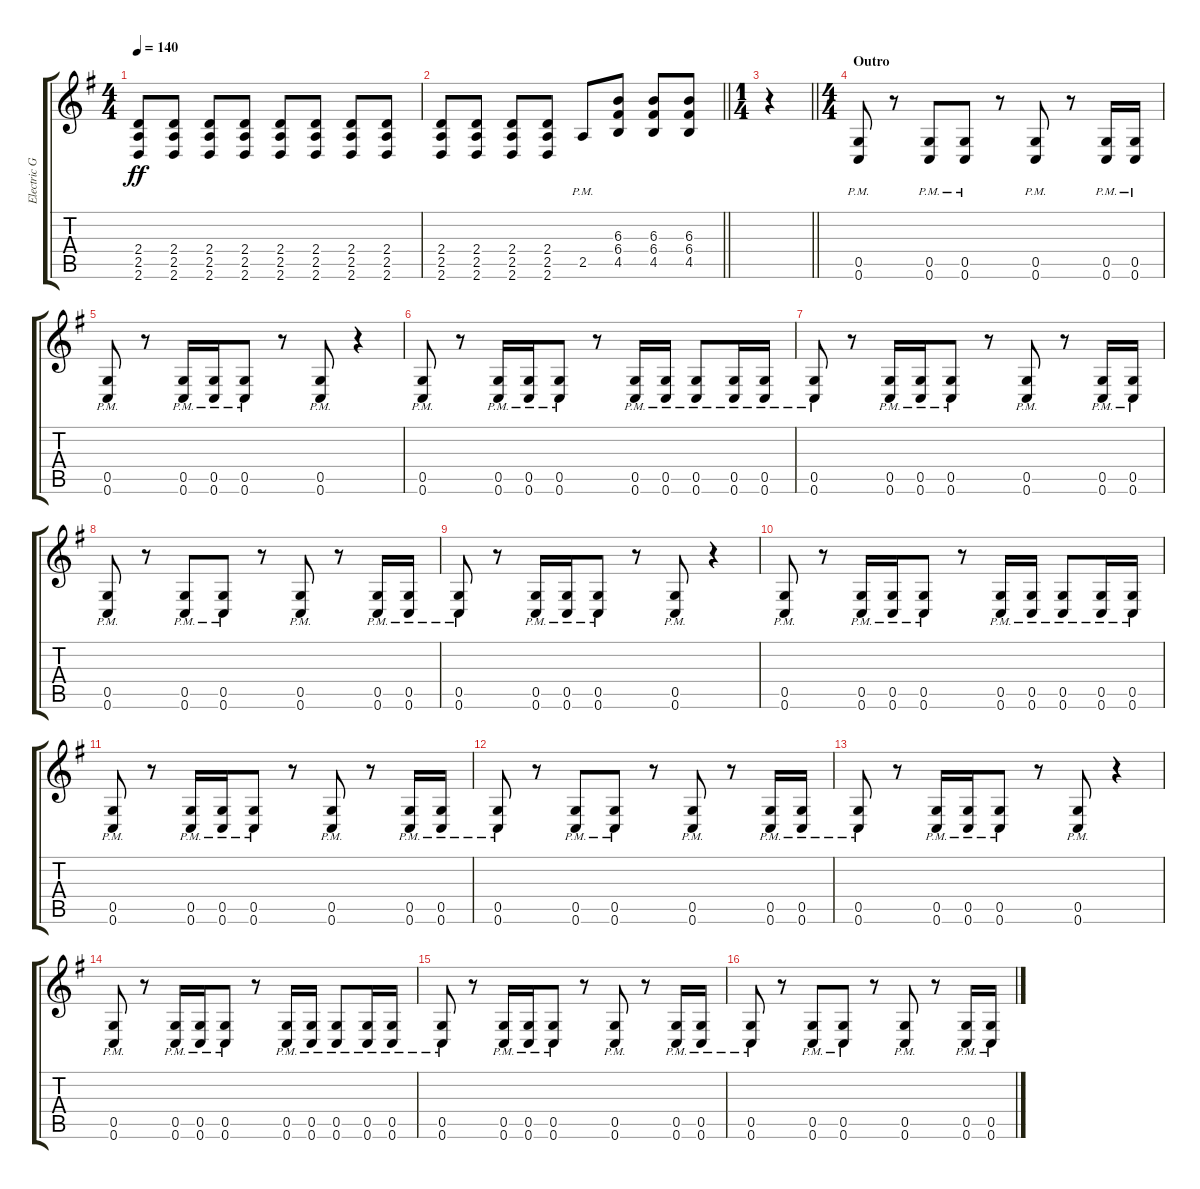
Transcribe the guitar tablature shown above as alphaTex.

\track ("Electric Guitar 2" "Electric G") {instrument overdrivenguitar}
\staff {score tabs}
\tuning (D4 A3 F3 C3 G2 C2) {hide}
\ts (4 4)
\tempo 140
\clef g2
\ks eminor
(2.4 2.5 2.6).8{dy ff} (2.4 2.5 2.6).8 (2.4 2.5 2.6).8 (2.4 2.5 2.6).8 (2.4 2.5 2.6).8 (2.4 2.5 2.6).8 (2.4 2.5 2.6).8 (2.4 2.5 2.6).8 |
\barLineRight lightlight
(2.4 2.5 2.6).8 (2.4 2.5 2.6).8 (2.4 2.5 2.6).8 (2.4 2.5 2.6).8 2.5{pm}.8 (6.3 6.4 4.5).8 (6.3 6.4 4.5).8 (6.3 6.4 4.5).8 |
\ts (1 4)
\barLineRight lightlight
r.4 |
\ts (4 4)
\section ("" "Outro")
(0.5{pm} 0.6{pm}).8 r.8 (0.5{pm} 0.6{pm}).8 (0.5{pm} 0.6{pm}).8 r.8 (0.5{pm} 0.6{pm}).8 r.8 (0.5{pm} 0.6{pm}).16 (0.5{pm} 0.6{pm}).16 |
(0.5{pm} 0.6{pm}).8 r.8 (0.5{pm} 0.6{pm}).16 (0.5{pm} 0.6{pm}).16 (0.5{pm} 0.6{pm}).8 r.8 (0.5{pm} 0.6{pm}).8 r.4 |
(0.5{pm} 0.6{pm}).8 r.8 (0.5{pm} 0.6{pm}).16 (0.5{pm} 0.6{pm}).16 (0.5{pm} 0.6{pm}).8 r.8 (0.5{pm} 0.6{pm}).16 (0.5{pm} 0.6{pm}).16 (0.5{pm} 0.6{pm}).8 (0.5{pm} 0.6{pm}).16 (0.5{pm} 0.6{pm}).16 |
(0.5{pm} 0.6{pm}).8 r.8 (0.5{pm} 0.6{pm}).16 (0.5{pm} 0.6{pm}).16 (0.5{pm} 0.6{pm}).8 r.8 (0.5{pm} 0.6{pm}).8 r.8 (0.5{pm} 0.6{pm}).16 (0.5{pm} 0.6{pm}).16 |
(0.5{pm} 0.6{pm}).8 r.8 (0.5{pm} 0.6{pm}).8 (0.5{pm} 0.6{pm}).8 r.8 (0.5{pm} 0.6{pm}).8 r.8 (0.5{pm} 0.6{pm}).16 (0.5{pm} 0.6{pm}).16 |
(0.5{pm} 0.6{pm}).8 r.8 (0.5{pm} 0.6{pm}).16 (0.5{pm} 0.6{pm}).16 (0.5{pm} 0.6{pm}).8 r.8 (0.5{pm} 0.6{pm}).8 r.4 |
(0.5{pm} 0.6{pm}).8 r.8 (0.5{pm} 0.6{pm}).16 (0.5{pm} 0.6{pm}).16 (0.5{pm} 0.6{pm}).8 r.8 (0.5{pm} 0.6{pm}).16 (0.5{pm} 0.6{pm}).16 (0.5{pm} 0.6{pm}).8 (0.5{pm} 0.6{pm}).16 (0.5{pm} 0.6{pm}).16 |
(0.5{pm} 0.6{pm}).8 r.8 (0.5{pm} 0.6{pm}).16 (0.5{pm} 0.6{pm}).16 (0.5{pm} 0.6{pm}).8 r.8 (0.5{pm} 0.6{pm}).8 r.8 (0.5{pm} 0.6{pm}).16 (0.5{pm} 0.6{pm}).16 |
(0.5{pm} 0.6{pm}).8 r.8 (0.5{pm} 0.6{pm}).8 (0.5{pm} 0.6{pm}).8 r.8 (0.5{pm} 0.6{pm}).8 r.8 (0.5{pm} 0.6{pm}).16 (0.5{pm} 0.6{pm}).16 |
(0.5{pm} 0.6{pm}).8 r.8 (0.5{pm} 0.6{pm}).16 (0.5{pm} 0.6{pm}).16 (0.5{pm} 0.6{pm}).8 r.8 (0.5{pm} 0.6{pm}).8 r.4 |
(0.5{pm} 0.6{pm}).8 r.8 (0.5{pm} 0.6{pm}).16 (0.5{pm} 0.6{pm}).16 (0.5{pm} 0.6{pm}).8 r.8 (0.5{pm} 0.6{pm}).16 (0.5{pm} 0.6{pm}).16 (0.5{pm} 0.6{pm}).8 (0.5{pm} 0.6{pm}).16 (0.5{pm} 0.6{pm}).16 |
(0.5{pm} 0.6{pm}).8 r.8 (0.5{pm} 0.6{pm}).16 (0.5{pm} 0.6{pm}).16 (0.5{pm} 0.6{pm}).8 r.8 (0.5{pm} 0.6{pm}).8 r.8 (0.5{pm} 0.6{pm}).16 (0.5{pm} 0.6{pm}).16 |
(0.5{pm} 0.6{pm}).8 r.8 (0.5{pm} 0.6{pm}).8 (0.5{pm} 0.6{pm}).8 r.8 (0.5{pm} 0.6{pm}).8 r.8 (0.5{pm} 0.6{pm}).16 (0.5{pm} 0.6{pm}).16
